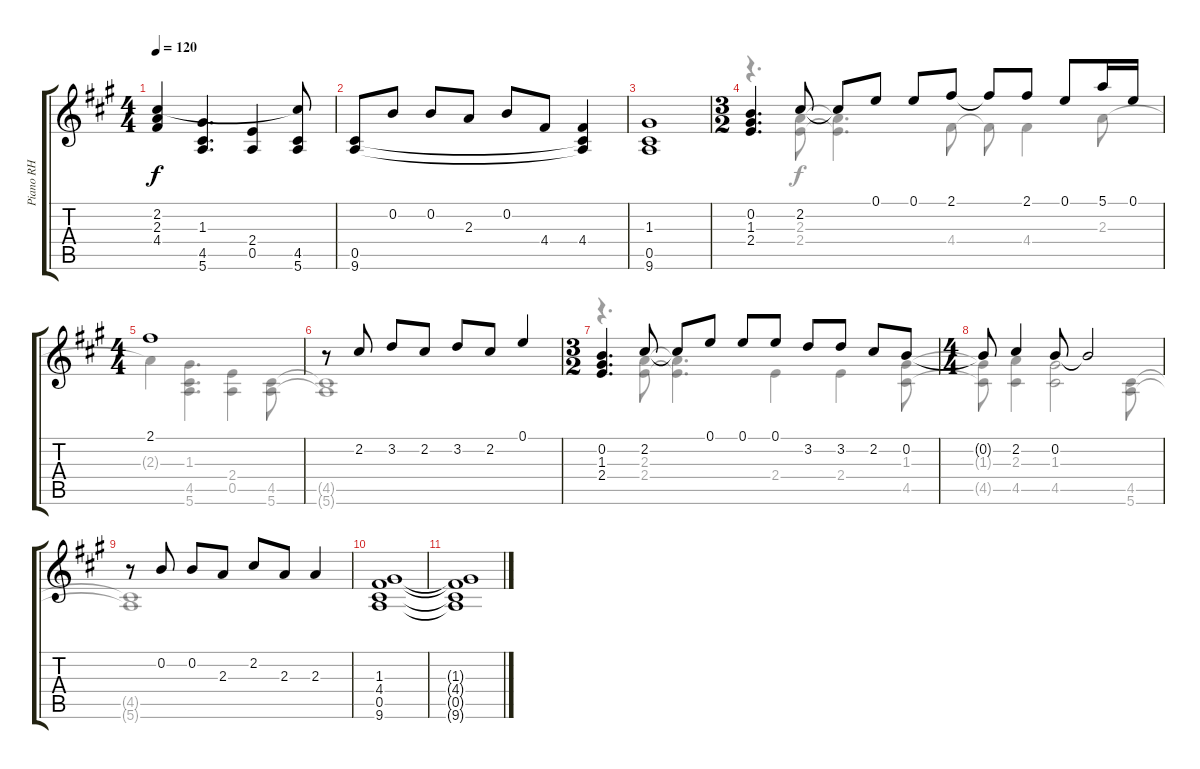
\track ("Piano RH" "Piano RH") {instrument brightacousticpiano}
\staff {score tabs}
\tuning (E5 B4 G4 D4 A3 E3) {hide}
\voice
\ts (4 4)
\tempo 120
\clef g2
\ks a
(2.2 2.3 4.4).4{dy f} (1.3 4.5 5.6).4{d} (2.4 0.5).4 (2.2{t} 4.5 5.6).8 |
(0.5 9.6).8 0.2.8 0.2.8 2.3.8 0.2.8 4.4.8 (4.4 0.5{t} 9.6{t}).4 |
(1.3 0.5 9.6).1 |
\ts (3 2)
(0.2 1.3 2.4).4{d} 2.2.8 2.2{t}.8 0.1.8 0.1.8 2.1.8 2.1{t}.8 2.1.8 0.1.8 5.1.16 0.1.16 |
\ts (4 4)
2.1.1 |
r.8 2.2.8 3.2.8 2.2.8 3.2.8 2.2.8 0.1.4 |
\ts (3 2)
(0.2 1.3 2.4).4{d} 2.2.8{beam Up} 2.2{t}.8{beam Up} 0.1.8{beam Up} 0.1.8{beam Up} 0.1.8{beam Up} 3.2.8{beam Up} 3.2.8{beam Up} 2.2.8{beam Up} 0.2.8{beam Up} |
\ts (4 4)
0.2{t}.8 2.2.4 0.2.8 0.2{t}.2 |
r.8 0.2.8{beam Up} 0.2.8{beam Up} 2.3.8{beam Up} 2.2.8{beam Up} 2.3.8{beam Up} 2.3.4{beam Up} |
(1.3 4.4 0.5 9.6).1 |
(1.3{t} 4.4{t} 0.5{t} 9.6{t}).1
\voice
\clef g2
\ottava regular
\simile none
\ks a
|
|
|
r.4{d} (2.3 2.4).8 (2.3{t} 2.4{t}).4{d} 4.4.8 4.4{t}.8 4.4.4 2.3.8 |
2.3{t}.4 (1.3 4.5 5.6).4{d} (2.4 0.5).4 (4.5 5.6).8 |
(4.5{t} 5.6{t}).1 |
r.4{d} (2.3 2.4).8 (2.3{t} 2.4{t}).4{d} 2.4.4 2.4.4 (1.3 4.5).8 |
(1.3{t} 4.5{t}).8 (2.3 4.5).4 (1.3 4.5).2 (4.5 5.6).8 |
(4.5{t} 5.6{t}).1 |
|
